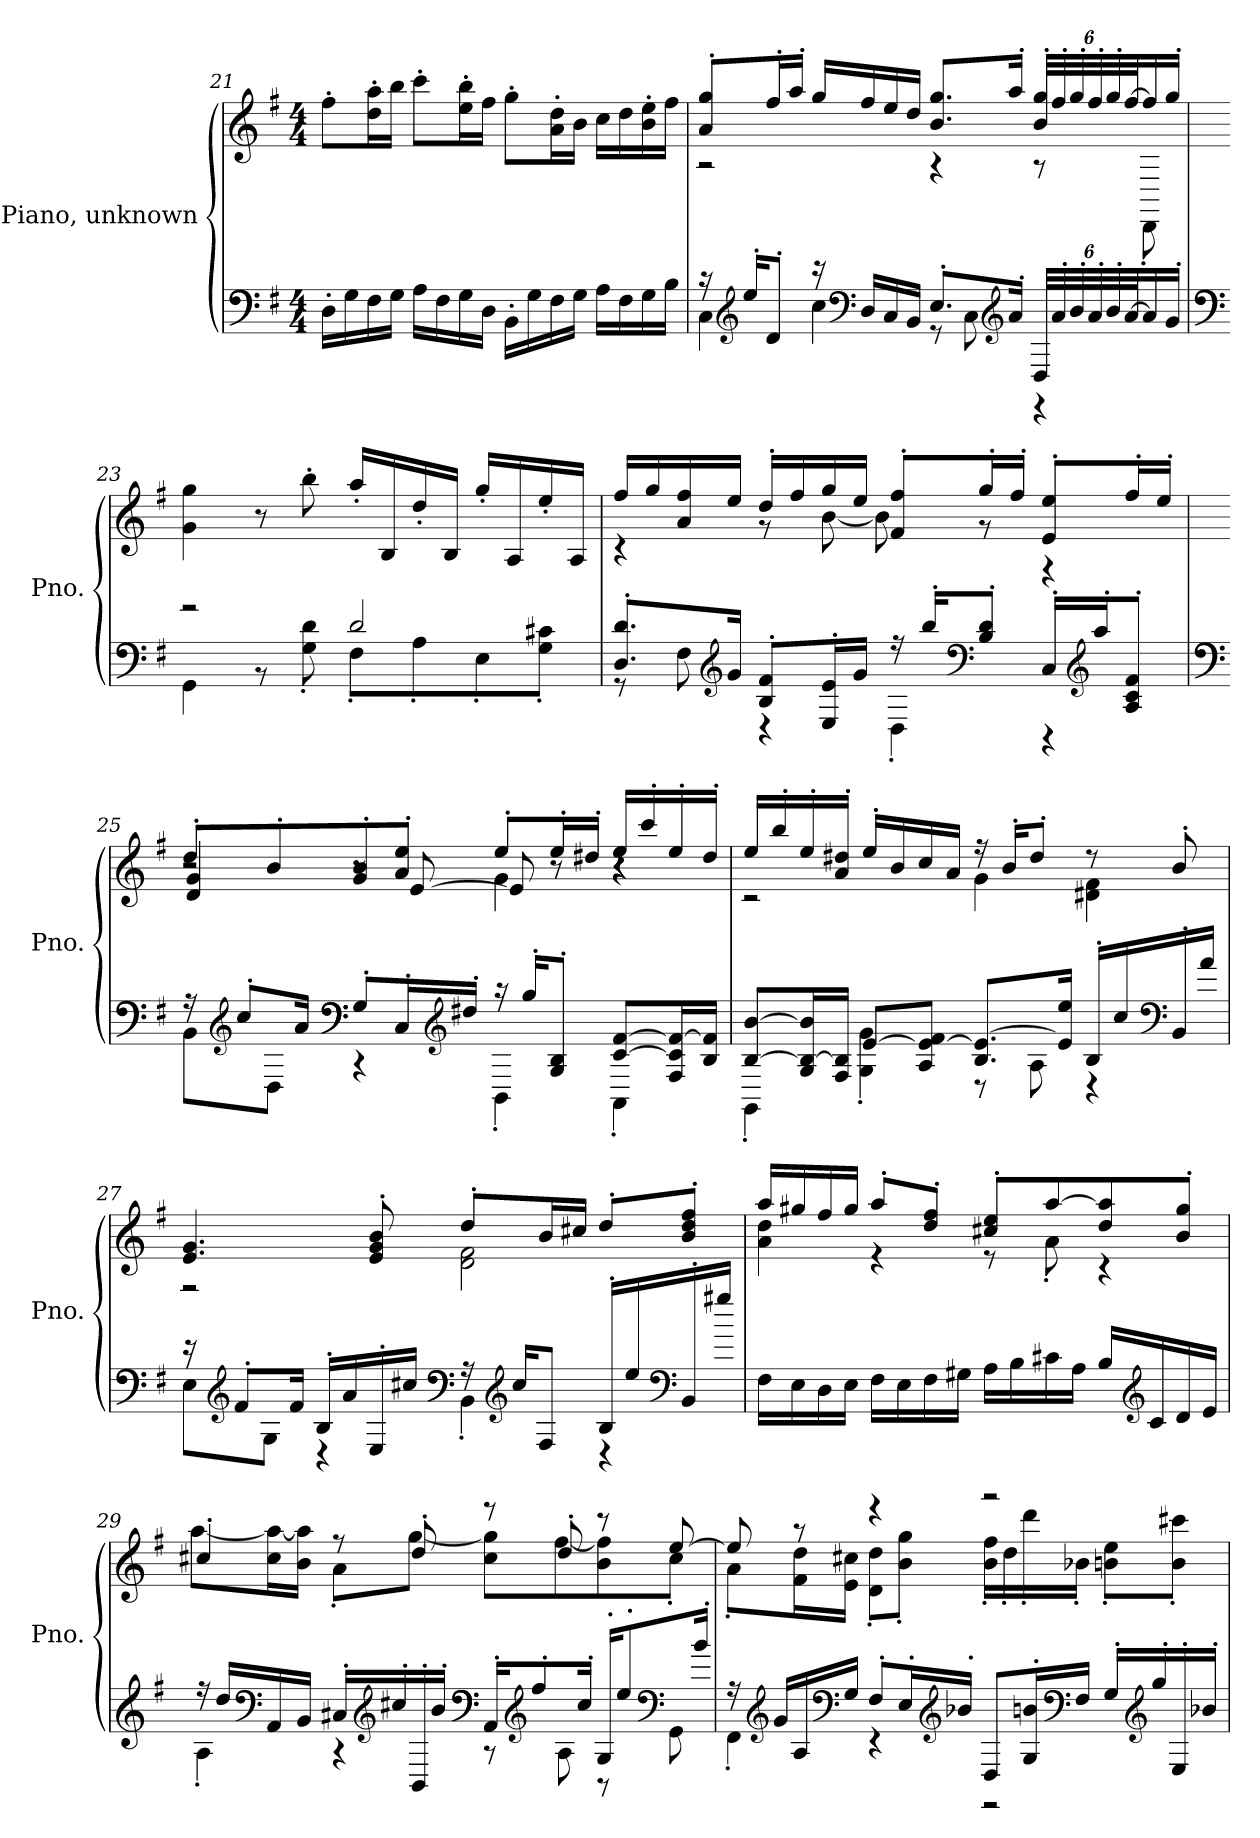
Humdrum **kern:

**kern	**kern
*part1	*part1
*staff2	*staff1
*I"Piano, unknown	*
*I'Pno.	*
*clefF4	*clefG2
*k[f#]	*k[f#]
*M4/4	*M4/4
=21	=21
16D'\LL	8ff#'\L
16G\	.
16F#\	16dd\' 16aa\'L
16G\JJ	16bb\JJ
16A\LL	8ccc'\L
16F#\	.
16G\	16ee\' 16bb\'L
16D\JJ	16ff#\JJ
16BB'\LL	8gg'\L
16G\	.
16F#\	16a\' 16dd\'L
16G\JJ	16b\JJ
16A\LL	16cc\LL
16F#\	16dd\
16G\	16b\' 16ee\'
16B\JJ	16ff#\JJ
!!LO:LB:g=z
=22	=22
*^	*^
16r	4C\	8a/' 8gg/'L	2r
*clefG2	*	*	*
16ee'/KL	.	.	.
8d'/J	.	16ff#'/L	.
.	.	16aa'/JJ	.
16r	4cc\	16gg/LL	.
*clefF4	*	*	*
16D/LL	.	16ff#/	.
16C/	.	16ee/	.
16BB/JJ	.	16dd/JJ	.
8.E'/L	8r	8.b/ 8.gg/L	4r
.	8C\	.	.
*clefG2	*	*	*
16a'/Jk	.	16aa'/Jk	.
*Xbrackettup	*	*Xbrackettup	*
48D/LLL	4r	48b/' 48gg/'LLL	8r
48a'/	.	48ff#'/	.
48b'/	.	48gg'/	.
48a'/	.	48ff#'/	.
48b'/	.	48gg'/	.
[48a/J	.	[48ff#/J	.
16a/]	.	16ff#/]	8DD'\
16g'/JJ	.	16gg'/JJ	.
*	*	*v	*v
=23	=23	=23
*clefF4	*	*
2r	4GG\	4g\ 4gg\
.	8r	8r
.	8G\' 8d\'	8bb'\
2d/	8F#'\L	16aa'/LL
.	.	16B/
.	8A'\	16dd'/
.	.	16B/JJ
.	8E'\	16gg'/LL
.	.	16A/
.	8G\' 8c#X\'J	16ee'/
.	.	16A/JJ
!!LO:LB:g=z
=24	=24	=24
*	*	*^
8.D/' 8.d/'L	8r	16ff#/LL	4r
.	.	16gg/	.
.	8F#\	16a/ 16ff#/	.
*clefG2	*	*	*
16g/Jk	.	16ee/JJ	.
8B/' 8f#/'L	4r	16dd'/LL	8r
.	.	16ff#/	.
16E/' 16e/'L	.	16gg/	[8b\
16g/JJ	.	16ee/JJ	.
16r	4D'\	8f#/' 8ff#/'L	8b\]
16bb'/KL	.	.	.
*clefF4	*	*	*
8B/' 8d/'J	.	16gg'/L	8r
.	.	16ff#'/JJ	.
16C'/LL	4r	8e/' 8ee/'L	4r
*clefG2	*	*	*
16aa'/J	.	.	.
8A/' 8c/' 8f#/'J	.	16ff#'/L	.
.	.	16ee'/JJ	.
*	*	*v	*v
=25	=25	=25
*clefF4	*	*
*	*	*^
*	*	*	*^
16r	8BB\L	8dd'/L	2r	4d/ 4g/
*clefG2	*	*	*	*
8cc'/L	.	.	.	.
.	8D\J	8b'/	.	.
16a/Jk	.	.	.	.
*clefF4	*	*	*	*
8G'/L	4r	8g/' 8b/'	.	8r
16C'/L	.	8a/' 8ee/'J	.	[8e/
*clefG2	*	*	*	*
16dd#X'/JJ	.	.	.	.
16r	4BB'\	8ee'/L	4g\	8e/]
16gg'/KL	.	.	.	.
8G/' 8B/'J	.	16ee'/L	.	8r
.	.	16dd#X'/JJ	.	.
[8c/ [8f#/L	4AA'\	16ee/LL	4r	4r
.	.	16ccc'/	.	.
16F#/ 16c/] 16f#/_L	.	16ee'/	.	.
16B/ 16f#/]JJ	.	16dd#'/JJ	.	.
*	*	*	*v	*v
!!LO:LB:g=z
=26	=26	=26	=26
[8B/ [8b/L	4GG'\	16ee/LL	2r
.	.	16bb'/	.
16G/ 16B/_ 16b/]L	.	16ee'/	.
16F#/ 16B/]JJ	.	16a/' 16dd#X/'JJ	.
[8e/L	4G\' 4g\'	16ee'/LL	.
.	.	16b/	.
8A/ 8e/_ 8f#/J	.	16cc/	.
.	.	16a/JJ	.
8.B/ 8.e/_L	8r	16r	4g\
.	.	16b'/KL	.
.	8A\	8dd#'/J	.
16e/] 16ee/Jk	.	.	.
16B'/LL	4r	8r	4d#X\ 4f#\
16cc/	.	.	.
*clefF4	*	*	*
16BB'/	.	8b'/	.
16a/JJ	.	.	.
=27	=27	=27	=27
16r	8E\L	4.e/ 4.g/	2r
*clefG2	*	*	*
8f#'/L	.	.	.
.	8G\J	.	.
16f#/Jk	.	.	.
16B'/LL	4r	.	.
16a/	.	.	.
16E'/	.	8e/' 8g/' 8b/'	.
16cc#X/JJ	.	.	.
*clefF4	*	*	*
16r	4BB'\	8dd'/L	2d\ 2f#\
*clefG2	*	*	*
16cc#/KL	.	.	.
8F#/J	.	16b/L	.
.	.	16cc#X/JJ	.
16B'/LL	4r	8dd'/L	.
16ee/	.	.	.
*clefF4	*	*	*
16BB'/	.	8b/' 8dd/' 8ff#/'J	.
16gg#X/JJ	.	.	.
*v	*v	*	*
!!LO:PB:g=z	!!
=28	=28	=28
16F#\LL	16aa/LL	4a\ 4dd\
16E\	16gg#X/	.
16D\	16ff#/	.
16E\JJ	16gg#/JJ	.
16F#\LL	8aa'/L	4r
16E\	.	.
16F#\	8dd/' 8ff#/'J	.
16G#X\JJ	.	.
16A\LL	8cc#X/' 8ee/'L	8r
16B\	.	.
16c#X\	[8aa/	8a'\
16A\JJ	.	.
16B/LL	8dd/ 8aa/]	4r
*clefG2	*	*
16c#/	.	.
16d/	8b/' 8gg#/'J	.
16e/JJ	.	.
!!LO:LB:g=z	!!
=29	=29	=29
*^	*	*
16r	4A'\	4cc#X'/	[8aa\L
16dd/LL	.	.	.
*clefF4	*	*	*
16AA/	.	.	16cc#\ 16aa\_L
16BB/JJ	.	.	16b\ 16aa\]JJ
16C#X'/LL	4r	8r	8a'\L
*clefG2	*	*	*
16cc#X'/	.	.	.
16BB'/	.	8dd'/	[8gg\J
16b'/JJ	.	.	.
*clefF4	*	*	*
16AA'/KL	8r	8r	8cc#\ 8gg\]L
*clefG2	*	*	*
8ff#'/	.	.	.
.	8A\	8dd'/	[8ff#\
16cc#'/Jk	.	.	.
16G'/KL	8r	8r	8b\ 8ff#\]
8ee'/	.	.	.
*clefF4	*	*	*
.	8GG\	[8ee/	8cc#'\J
16b'/Jk	.	.	.
!!LO:LB:g=z	!!
=30	=30	=30	=30
16r	4FF#'\	8ee/]	8a'\L
*clefG2	*	*	*
16g/LL	.	.	.
16A/	.	8r	16f#\ 16dd\L
*clefF4	*	*	*
16G/JJ	.	.	16e\ 16cc#X\JJ
8F#'/L	4r	4r	8d\' 8dd\'L
16E'/L	.	.	8b\' 8gg\'J
*clefG2	*	*	*
16b-X'/JJ	.	.	.
8D/L	2r	2r	16b\' 16ff#\'LL
.	.	.	16dd'\
16G/' 16bn/'L	.	.	16ddd'\
*clefF4	*	*	*
16F#/JJ	.	.	16b-X'\JJ
16G'/LL	.	.	8bn\' 8ee\'L
*clefG2	*	*	*
16gg'/	.	.	.
16E'/	.	.	8b\' 8ccc#X\'J
16b-X'/JJ	.	.	.
*v	*v	*	*
*	*v	*v
=	=
*-	*-
